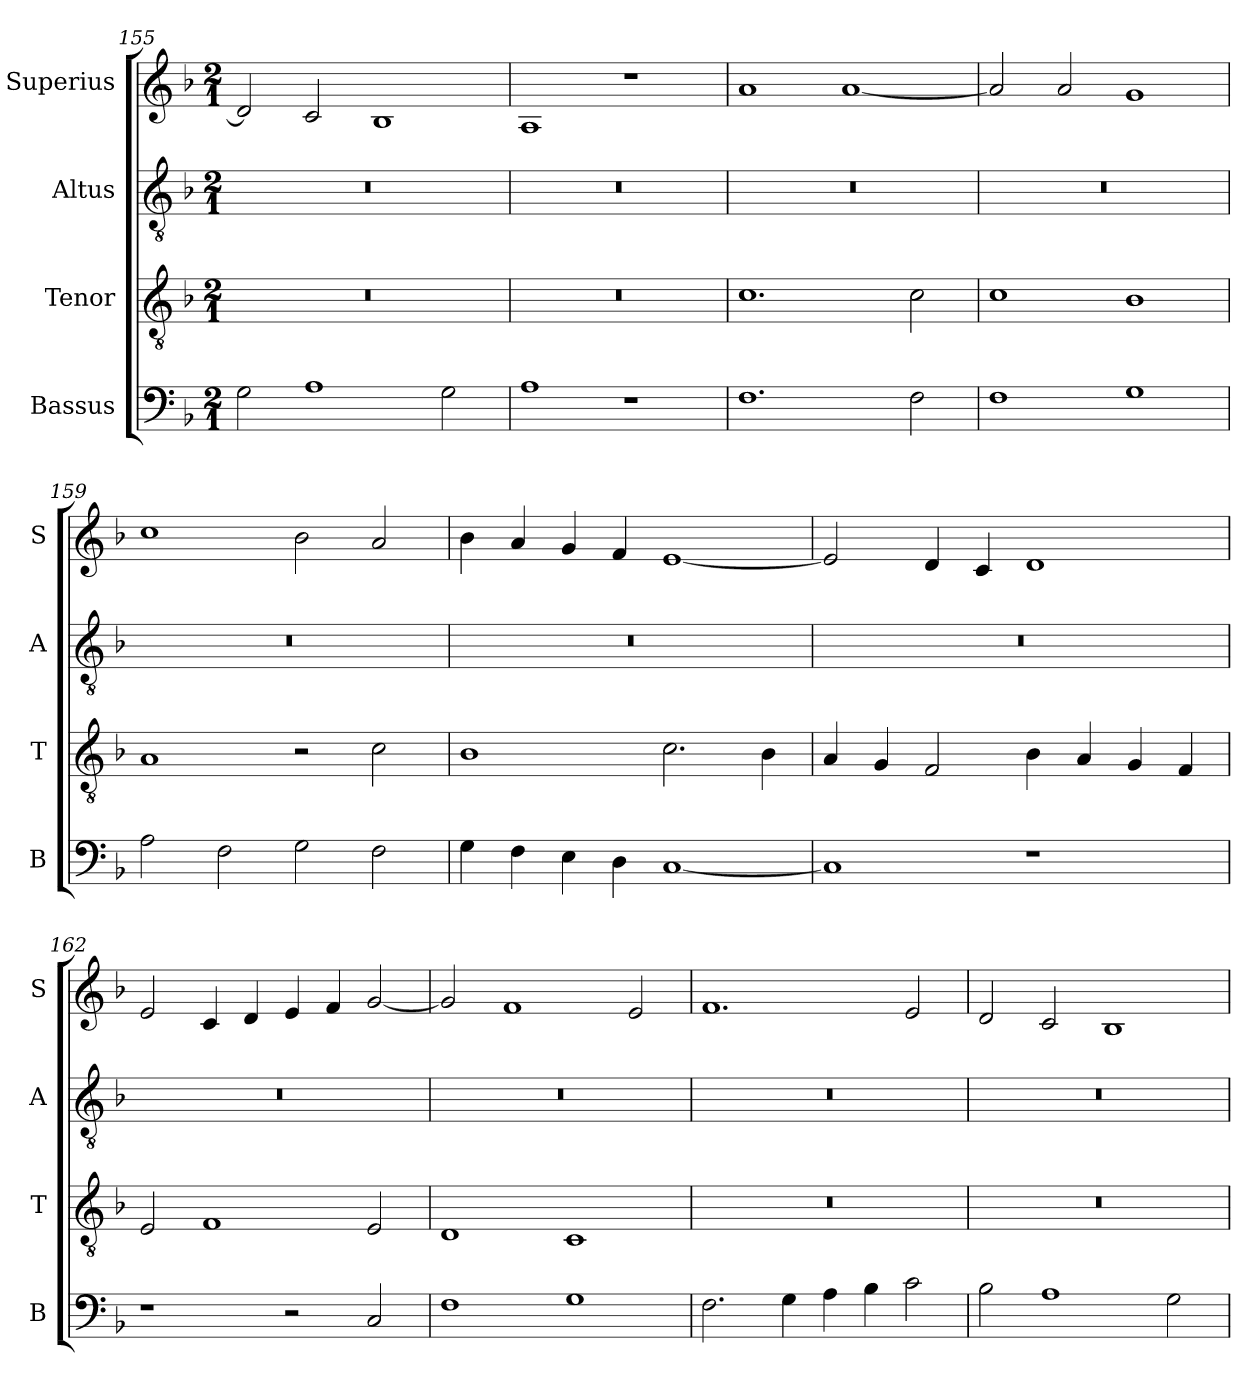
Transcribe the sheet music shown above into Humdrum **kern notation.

**kern	**kern	**kern	**kern
*part4	*part3	*part2	*part1
*staff4	*staff3	*staff2	*staff1
*I"Bassus	*I"Tenor	*I"Altus	*I"Superius
*I'B	*I'T	*I'A	*I'S
*clefF4	*clefGv2	*clefGv2	*clefG2
*k[b-]	*k[b-]	*k[b-]	*k[b-]
*M2/1	*M2/1	*M2/1	*M2/1
=155	=155	=155	=155
2G\	0r	0r	2d/]
1A	.	.	2c/
.	.	.	1B-
2G\	.	.	.
=156	=156	=156	=156
1A	0r	0r	1A
1r	.	.	1r
=157	=157	=157	=157
1.F	1.c	0r	1a
.	.	.	[1a
2F\	2c\	.	.
=158	=158	=158	=158
1F	1c	0r	2a/]
.	.	.	2a/
1G	1B-	.	1g
=159	=159	=159	=159
2A\	1A	0r	1cc
2F\	.	.	.
2G\	2r	.	2b-\
2F\	2c\	.	2a/
=160	=160	=160	=160
4G\	1B-	0r	4b-\
4F\	.	.	4a/
4E\	.	.	4g/
4D\	.	.	4f/
[1C	2.c\	.	[1e
.	4B-\	.	.
=161	=161	=161	=161
1C]	4A/	0r	2e/]
.	4G/	.	.
.	2F/	.	4d/
.	.	.	4c/
1r	4B-\	.	1d
.	4A/	.	.
.	4G/	.	.
.	4F/	.	.
=162	=162	=162	=162
1r	2E/	0r	2e/
.	1F	.	4c/
.	.	.	4d/
2r	.	.	4e/
.	.	.	4f/
2C/	2E/	.	[2g/
=163	=163	=163	=163
1F	1D	0r	2g/]
.	.	.	1f
1G	1C	.	.
.	.	.	2e/
=164	=164	=164	=164
2.F\	0r	0r	1.f
4G\	.	.	.
4A\	.	.	.
4B-\	.	.	.
2c\	.	.	2e/
=165	=165	=165	=165
2B-\	0r	0r	2d/
1A	.	.	2c/
.	.	.	1B-
2G\	.	.	.
=	=	=	=
*-	*-	*-	*-
